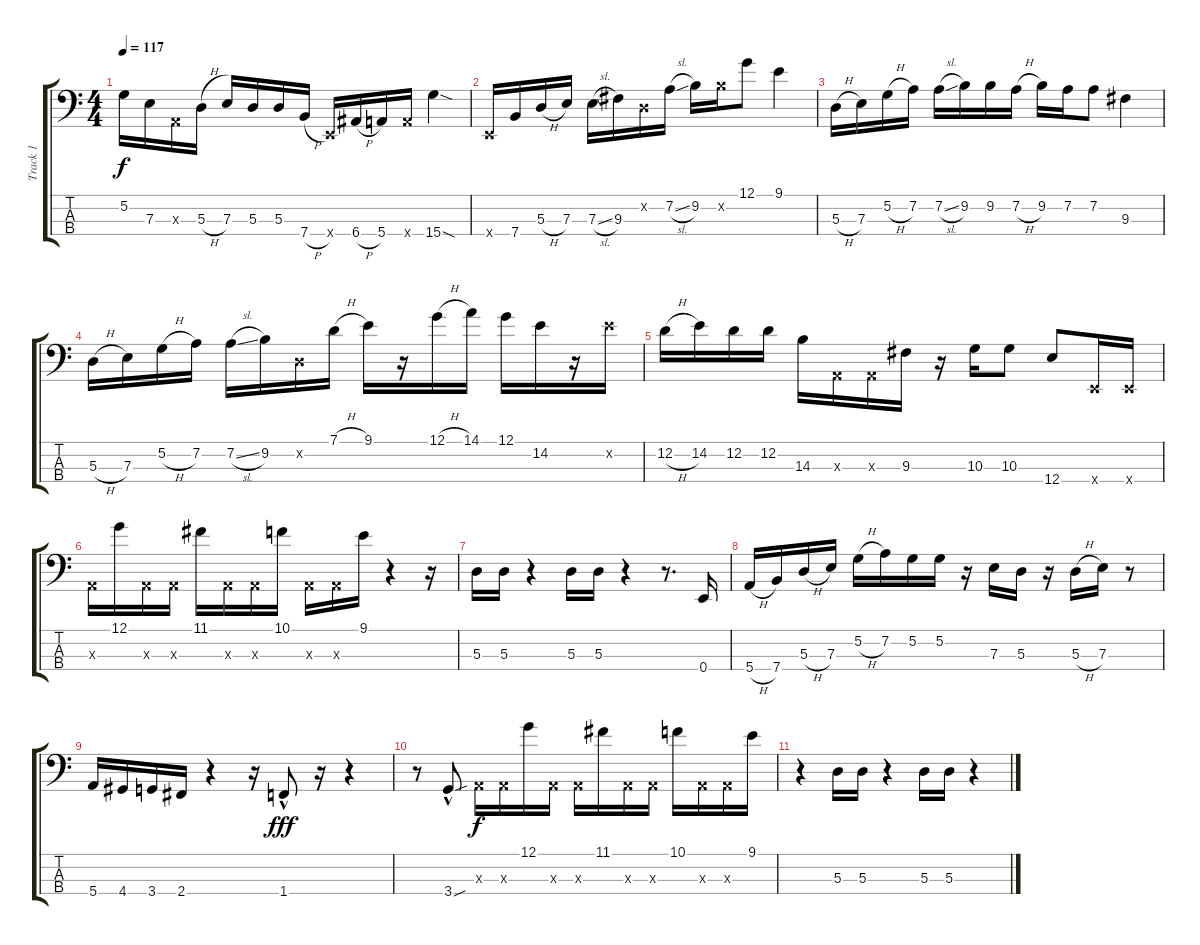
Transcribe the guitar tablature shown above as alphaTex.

\track ("Track 1" "Track 1") {instrument slapbass1}
\staff {score tabs}
\tuning (G2 D2 A1 E1) {hide}
\ts (4 4)
\tempo 117
\clef f4
\ks c
5.2.16{dy f} 7.3.16 0.3{x}.16 5.3{h}.16 7.3.16 5.3.16 5.3.16 7.4{h}.16 0.4{x}.16 6.4{h}.16 5.4.16 5.4{x}.16 15.4{sod}.4 |
0.4{x}.16 7.4.16 5.3{h}.16 7.3.16 7.3{sl}.16 9.3.16 0.2{x}.16 7.2{sl}.16 9.2.16 9.2{x}.16 12.1.8 9.1.4 |
5.3{h}.16 7.3.16 5.2{h}.16 7.2.16 7.2{sl}.16 9.2.16 9.2.16 7.2{h}.16 9.2.16 7.2.16 7.2.8 9.3.4 |
5.3{h}.16 7.3.16 5.2{h}.16 7.2.16 7.2{sl}.16 9.2.16 0.2{x}.16 7.1{h}.16 9.1.16 r.16 12.1{h}.16 14.1.16 12.1.16 14.2.16 r.16 14.2{x}.16 |
12.2{h}.16 14.2.16 12.2.16 12.2.16 14.3.16 0.3{x}.16 0.3{x}.16 9.3.16 r.16 10.3.16 10.3.8 12.4.8 0.4{x}.16 0.4{x}.16 |
0.3{x}.16 12.1.16 0.3{x}.16 0.3{x}.16 11.1.16 0.3{x}.16 0.3{x}.16 10.1.16 0.3{x}.16 0.3{x}.16 9.1.16 r.4 r.16 |
5.3.16 5.3.16 r.4 5.3.16 5.3.16 r.4 r.8{d} 0.4.16 |
5.4{h}.16 7.4.16 5.3{h}.16 7.3.16 5.2{h}.16 7.2.16 5.2.16 5.2.16 r.16 7.3.16 5.3.16 r.16 5.3{h}.16 7.3.16 r.8 |
5.4.16 4.4.16 3.4.16 2.4.16 r.4 r.16 1.4{hac}.8{dy fff} r.16 r.4 |
r.8 3.4{sou hac}.8 0.3{x}.16{dy f} 0.3{x}.16 12.1.16 0.3{x}.16 0.3{x}.16 11.1.16 0.3{x}.16 0.3{x}.16 10.1.16 0.3{x}.16 0.3{x}.16 9.1.16 |
r.4 5.3.16 5.3.16 r.4 5.3.16 5.3.16 r.4
